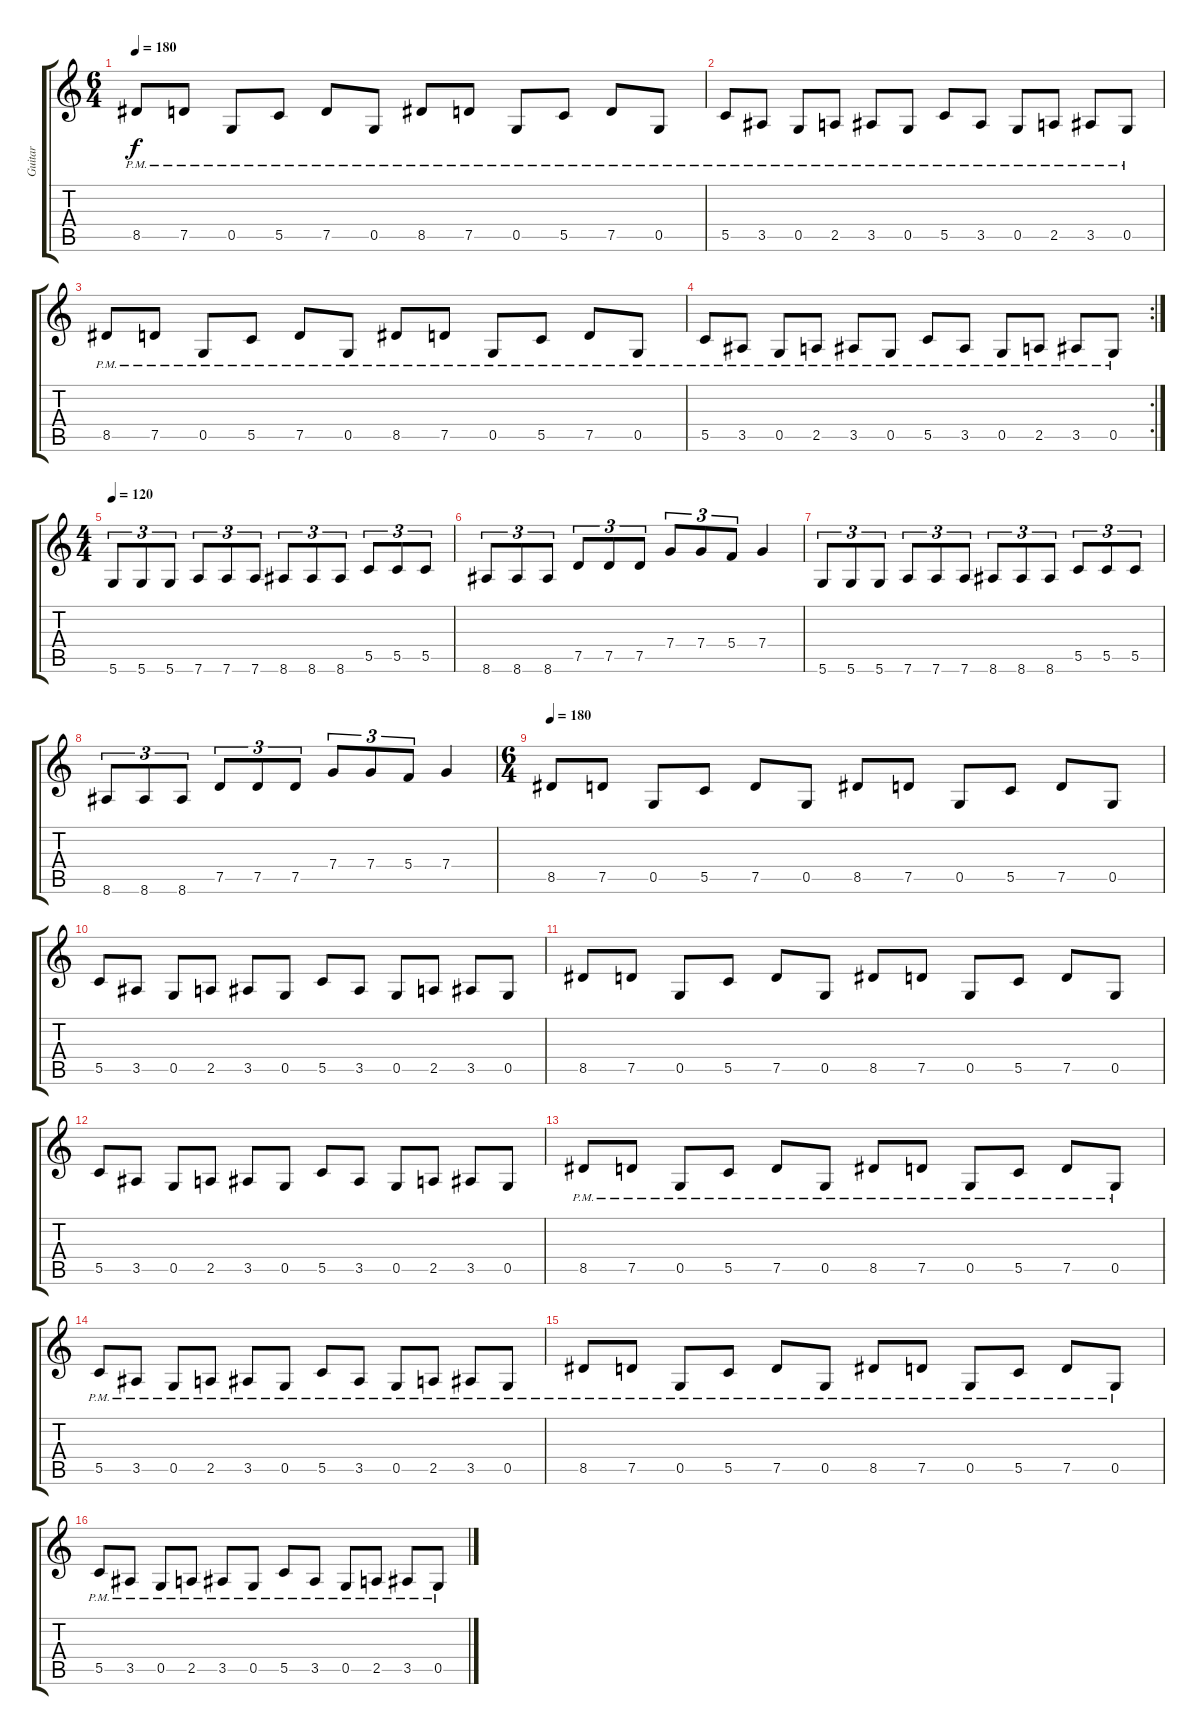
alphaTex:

\track ("Guitar" "Guitar") {instrument distortionguitar}
\staff {score tabs}
\tuning (D4 A3 F3 C3 G2 D2) {hide}
\ts (6 4)
\tempo 180
\clef g2
\ks c
8.5{pm}.8{dy f} 7.5{pm}.8 0.5{pm}.8 5.5{pm}.8 7.5{pm}.8 0.5{pm}.8 8.5{pm}.8 7.5{pm}.8 0.5{pm}.8 5.5{pm}.8 7.5{pm}.8 0.5{pm}.8 |
5.5{pm}.8 3.5{pm}.8 0.5{pm}.8 2.5{pm}.8 3.5{pm}.8 0.5{pm}.8 5.5{pm}.8 3.5{pm}.8 0.5{pm}.8 2.5{pm}.8 3.5{pm}.8 0.5{pm}.8 |
8.5{pm}.8 7.5{pm}.8 0.5{pm}.8 5.5{pm}.8 7.5{pm}.8 0.5{pm}.8 8.5{pm}.8 7.5{pm}.8 0.5{pm}.8 5.5{pm}.8 7.5{pm}.8 0.5{pm}.8 |
\rc 2
5.5{pm}.8 3.5{pm}.8 0.5{pm}.8 2.5{pm}.8 3.5{pm}.8 0.5{pm}.8 5.5{pm}.8 3.5{pm}.8 0.5{pm}.8 2.5{pm}.8 3.5{pm}.8 0.5{pm}.8 |
\ts (4 4)
\tempo 120
5.6.8{tu (3 2)} 5.6.8{tu (3 2)} 5.6.8{tu (3 2)} 7.6.8{tu (3 2)} 7.6.8{tu (3 2)} 7.6.8{tu (3 2)} 8.6.8{tu (3 2)} 8.6.8{tu (3 2)} 8.6.8{tu (3 2)} 5.5.8{tu (3 2)} 5.5.8{tu (3 2)} 5.5.8{tu (3 2)} |
8.6.8{tu (3 2)} 8.6.8{tu (3 2)} 8.6.8{tu (3 2)} 7.5.8{tu (3 2)} 7.5.8{tu (3 2)} 7.5.8{tu (3 2)} 7.4.8{tu (3 2)} 7.4.8{tu (3 2)} 5.4.8{tu (3 2)} 7.4.4 |
5.6.8{tu (3 2)} 5.6.8{tu (3 2)} 5.6.8{tu (3 2)} 7.6.8{tu (3 2)} 7.6.8{tu (3 2)} 7.6.8{tu (3 2)} 8.6.8{tu (3 2)} 8.6.8{tu (3 2)} 8.6.8{tu (3 2)} 5.5.8{tu (3 2)} 5.5.8{tu (3 2)} 5.5.8{tu (3 2)} |
8.6.8{tu (3 2)} 8.6.8{tu (3 2)} 8.6.8{tu (3 2)} 7.5.8{tu (3 2)} 7.5.8{tu (3 2)} 7.5.8{tu (3 2)} 7.4.8{tu (3 2)} 7.4.8{tu (3 2)} 5.4.8{tu (3 2)} 7.4.4 |
\ts (6 4)
\tempo 180
8.5.8 7.5.8 0.5.8 5.5.8 7.5.8 0.5.8 8.5.8 7.5.8 0.5.8 5.5.8 7.5.8 0.5.8 |
5.5.8 3.5.8 0.5.8 2.5.8 3.5.8 0.5.8 5.5.8 3.5.8 0.5.8 2.5.8 3.5.8 0.5.8 |
8.5.8 7.5.8 0.5.8 5.5.8 7.5.8 0.5.8 8.5.8 7.5.8 0.5.8 5.5.8 7.5.8 0.5.8 |
5.5.8 3.5.8 0.5.8 2.5.8 3.5.8 0.5.8 5.5.8 3.5.8 0.5.8 2.5.8 3.5.8 0.5.8 |
8.5{pm}.8 7.5{pm}.8 0.5{pm}.8 5.5{pm}.8 7.5{pm}.8 0.5{pm}.8 8.5{pm}.8 7.5{pm}.8 0.5{pm}.8 5.5{pm}.8 7.5{pm}.8 0.5{pm}.8 |
5.5{pm}.8 3.5{pm}.8 0.5{pm}.8 2.5{pm}.8 3.5{pm}.8 0.5{pm}.8 5.5{pm}.8 3.5{pm}.8 0.5{pm}.8 2.5{pm}.8 3.5{pm}.8 0.5{pm}.8 |
8.5{pm}.8 7.5{pm}.8 0.5{pm}.8 5.5{pm}.8 7.5{pm}.8 0.5{pm}.8 8.5{pm}.8 7.5{pm}.8 0.5{pm}.8 5.5{pm}.8 7.5{pm}.8 0.5{pm}.8 |
5.5{pm}.8 3.5{pm}.8 0.5{pm}.8 2.5{pm}.8 3.5{pm}.8 0.5{pm}.8 5.5{pm}.8 3.5{pm}.8 0.5{pm}.8 2.5{pm}.8 3.5{pm}.8 0.5{pm}.8
